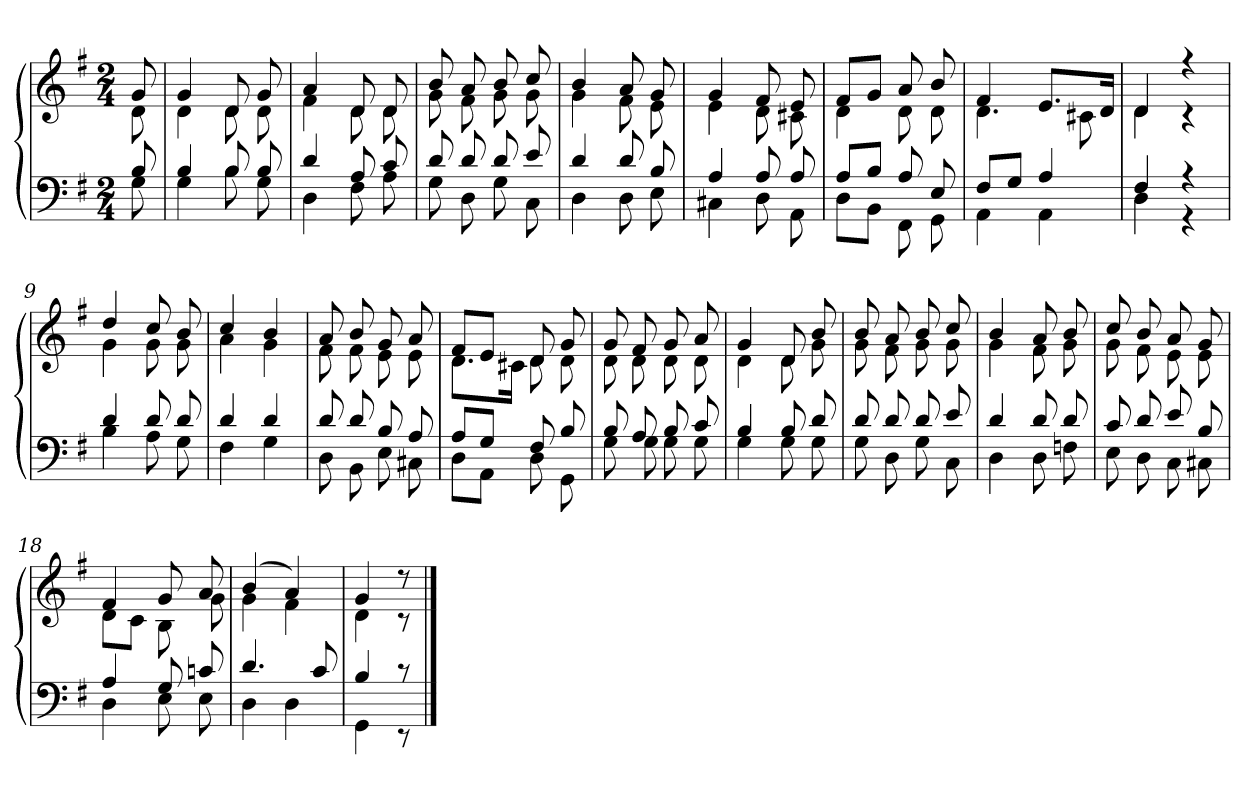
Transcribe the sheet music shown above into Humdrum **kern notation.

**kern	**kern
*part1	*part1
*staff2	*staff1
*clefF4	*clefG2
*k[f#]	*k[f#]
*G:	*G:
*M2/4	*M2/4
=	=
*^	*^
8B	8G	8g	8d
=1	=1	=1	=1
4B	4G	4g	4d
8B	8B	8d	8d
8B	8G	8g	8d
=2	=2	=2	=2
4d	4D	4a	4f#
8A	8F#	8d	8d
8c	8A	8d	8d
=3	=3	=3	=3
8d	8G	8b	8g
8d	8D	8a	8f#
8d	8G	8b	8g
8e	8C	8cc	8g
=4	=4	=4	=4
4d	4D	4b	4g
8d	8D	8a	8f#
8B	8E	8g	8e
=5	=5	=5	=5
4A	4C#X	4g	4e
8A	8D	8f#	8d
8A	8AA	8e	8c#X
=6	=6	=6	=6
8AL	8DL	8f#L	4d
8BJ	8BBJ	8gJ	.
8A	8FF#	8a	8d
8E	8GG	8b	8d
=7	=7	=7	=7
8F#L	4AA	4f#	4.d
8GJ	.	.	.
4A	4AA	8.eL	.
.	.	.	8c#X
.	.	16dJk	.
=8	=8	=8	=8
4F#	4D	4d	4d
4r	4r	4r	4r
=9	=9	=9	=9
4d	4B	4dd	4g
8d	8A	8cc	8g
8d	8G	8b	8g
=10	=10	=10	=10
4d	4F#	4cc	4a
4d	4G	4b	4g
=11	=11	=11	=11
8d	8D	8a	8f#
8d	8BB	8b	8f#
8B	8E	8g	8e
8A	8C#X	8a	8e
=12	=12	=12	=12
8AL	8DL	8f#L	8.dL
8GJ	8AAJ	8eJ	.
.	.	.	16c#XJk
8F#	8D	8d	8d
8B	8GG	8g	8d
=13	=13	=13	=13
8B	8G	8g	8d
8A	8G	8f#	8d
8B	8G	8g	8d
8c	8G	8a	8d
=14	=14	=14	=14
4B	4G	4g	4d
8B	8G	8d	8d
8d	8G	8b	8g
=15	=15	=15	=15
8d	8G	8b	8g
8d	8D	8a	8f#
8d	8G	8b	8g
8e	8C	8cc	8g
=16	=16	=16	=16
4d	4D	4b	4g
8d	8D	8a	8f#
8d	8Fn	8b	8g
=17	=17	=17	=17
8c	8E	8cc	8g
8d	8D	8b	8f#
8e	8C	8a	8e
8B	8C#X	8g	8e
=18	=18	=18	=18
4A	4D	4f#	8dL
.	.	.	8cJ
8G	8E	8g	8B
8cn	8E	8a	8g
=19	=19	=19	=19
4.d	4D	(4b	4g
.	4D	4a)	4f#
8c	.	.	.
=20	=20	=20	=20
4B	4GG	4g	4d
8r	8r	8r	8r
*v	*v	*	*
*	*v	*v
==	==
*-	*-
